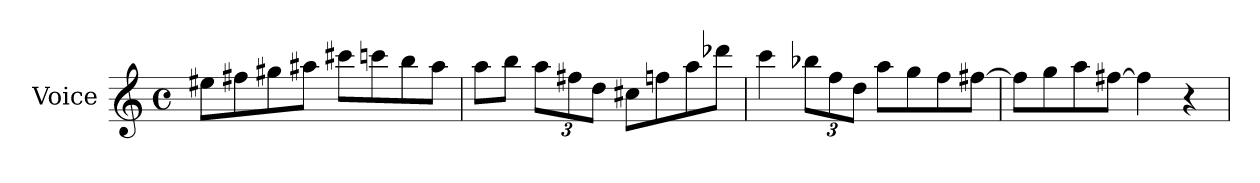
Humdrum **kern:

**kern
*part1
*staff1
*I"Voice
*I'Voice
*clefG2
*M4/4
*met(c)
=1
8ee#X\L
8ff#X\
8gg#X\
8aa#X\J
8ccc#X\L
8cccn\
8bb\
8aa#\J
=2
8aa\L
8bb\J
12aa\L
12ff#X\
12dd\J
8cc#X\L
8ffn\
8aa\
8ddd-X\J
=3
4ccc\
12bb-X\L
12ff\
12dd\J
8aa\L
8gg\
8ff\
[>8ff#X\J
=4
8ff#\L]
8gg\
8aa\
[>8ff#X\J
4ff#\]
4r
=
*-
